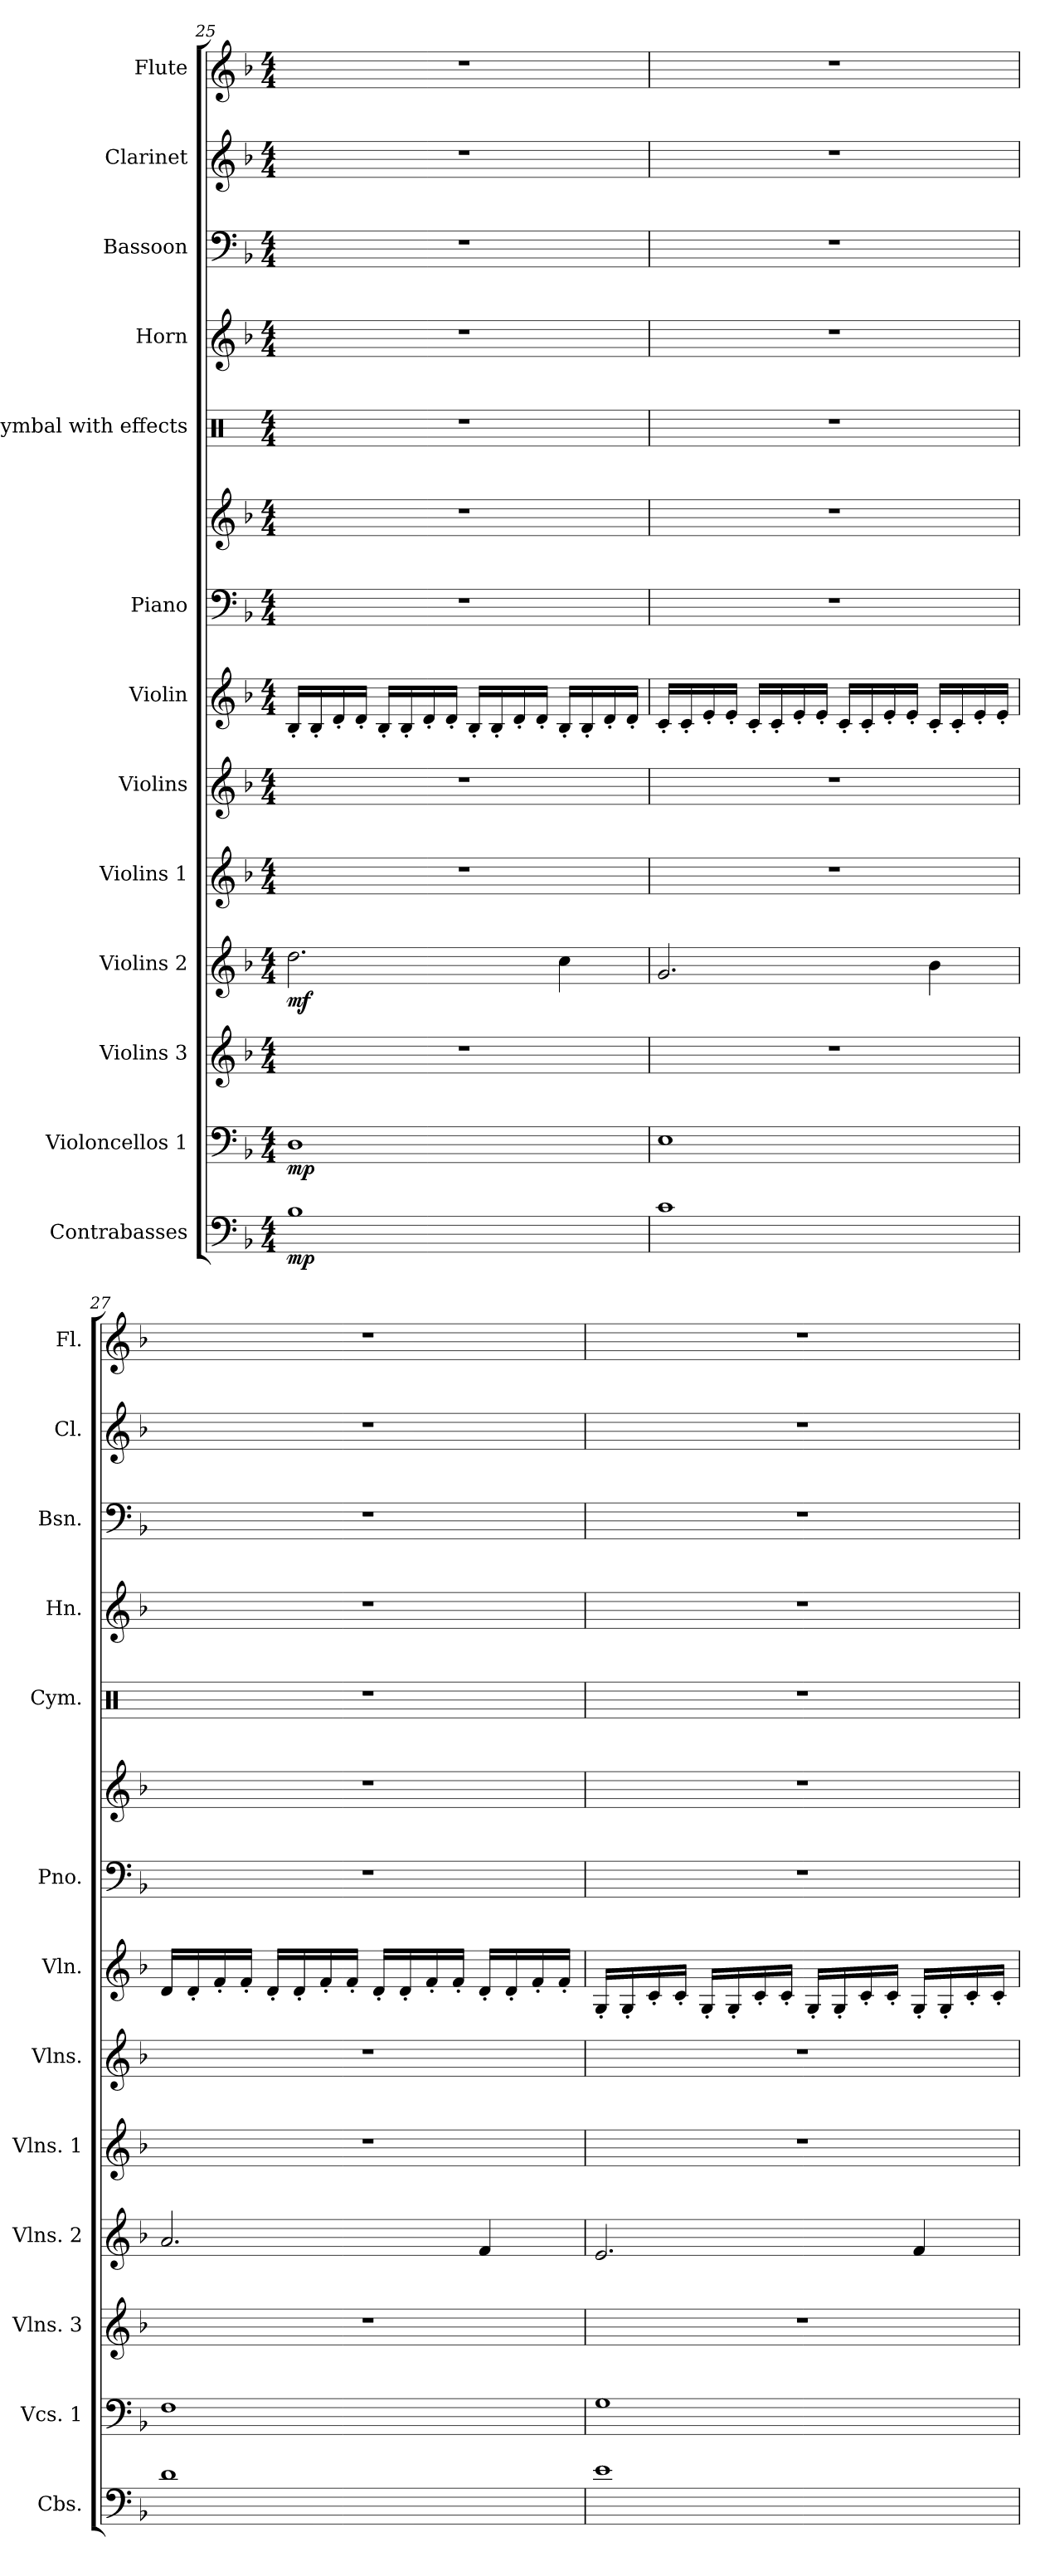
**kern	**dynam	**kern	**dynam	**kern	**kern	**dynam	**kern	**kern	**kern	**kern	**kern	**kern	**kern	**kern	**kern	**kern
*part13	*part13	*part12	*part12	*part11	*part10	*part10	*part9	*part8	*part7	*part6	*part6	*part5	*part4	*part3	*part2	*part1
*staff14	*staff14	*staff13	*staff13	*staff12	*staff11	*staff11	*staff10	*staff9	*staff8	*staff7	*staff6	*staff5	*staff4	*staff3	*staff2	*staff1
*I"Contrabasses	*	*I"Violoncellos 1	*	*I"Violins 3	*I"Violins 2	*	*I"Violins 1	*I"Violins	*I"Violin	*I"Piano	*	*I"Cymbal with effects	*I"Horn	*I"Bassoon	*I"Clarinet	*I"Flute
*I'Cbs.	*	*I'Vcs. 1	*	*I'Vlns. 3	*I'Vlns. 2	*	*I'Vlns. 1	*I'Vlns.	*I'Vln.	*I'Pno.	*	*I'Cym.	*I'Hn.	*I'Bsn.	*I'Cl.	*I'Fl.
!!LO:LB:g=z
*clefF4	*	*clefF4	*	*clefG2	*clefG2	*	*clefG2	*clefG2	*clefG2	*clefF4	*clefG2	*clefX	*clefG2	*clefF4	*clefG2	*clefG2
*ITrd7c12	*	*	*	*	*	*	*	*	*	*	*	*	*ITrd4c7	*	*ITrd1c2	*
*k[b-]	*	*k[b-]	*	*k[b-]	*k[b-]	*	*k[b-]	*k[b-]	*k[b-]	*k[b-]	*k[b-]	*k[]	*k[b-e-]	*k[b-]	*k[b-e-a-]	*k[b-]
*M4/4	*	*M4/4	*	*M4/4	*M4/4	*	*M4/4	*M4/4	*M4/4	*M4/4	*M4/4	*M4/4	*M4/4	*M4/4	*M4/4	*M4/4
=25	=25	=25	=25	=25	=25	=25	=25	=25	=25	=25	=25	=25	=25	=25	=25	=25
!	!LO:DY:b	!	!LO:DY:b	!	!	!LO:DY:b	!	!	!	!	!	!	!	!	!	!
1BB-	mp	1D	mp	1r	2.dd\	mf	1r	1r	16B-'/LL	1r	1r	1r	1r	1r	1r	1r
.	.	.	.	.	.	.	.	.	16B-'/	.	.	.	.	.	.	.
.	.	.	.	.	.	.	.	.	16d'/	.	.	.	.	.	.	.
.	.	.	.	.	.	.	.	.	16d'/JJ	.	.	.	.	.	.	.
.	.	.	.	.	.	.	.	.	16B-'/LL	.	.	.	.	.	.	.
.	.	.	.	.	.	.	.	.	16B-'/	.	.	.	.	.	.	.
.	.	.	.	.	.	.	.	.	16d'/	.	.	.	.	.	.	.
.	.	.	.	.	.	.	.	.	16d'/JJ	.	.	.	.	.	.	.
.	.	.	.	.	.	.	.	.	16B-'/LL	.	.	.	.	.	.	.
.	.	.	.	.	.	.	.	.	16B-'/	.	.	.	.	.	.	.
.	.	.	.	.	.	.	.	.	16d'/	.	.	.	.	.	.	.
.	.	.	.	.	.	.	.	.	16d'/JJ	.	.	.	.	.	.	.
.	.	.	.	.	4cc\	.	.	.	16B-'/LL	.	.	.	.	.	.	.
.	.	.	.	.	.	.	.	.	16B-'/	.	.	.	.	.	.	.
.	.	.	.	.	.	.	.	.	16d'/	.	.	.	.	.	.	.
.	.	.	.	.	.	.	.	.	16d'/JJ	.	.	.	.	.	.	.
=26	=26	=26	=26	=26	=26	=26	=26	=26	=26	=26	=26	=26	=26	=26	=26	=26
1C	.	1E	.	1r	2.g/	.	1r	1r	16c'/LL	1r	1r	1r	1r	1r	1r	1r
.	.	.	.	.	.	.	.	.	16c'/	.	.	.	.	.	.	.
.	.	.	.	.	.	.	.	.	16e'/	.	.	.	.	.	.	.
.	.	.	.	.	.	.	.	.	16e'/JJ	.	.	.	.	.	.	.
.	.	.	.	.	.	.	.	.	16c'/LL	.	.	.	.	.	.	.
.	.	.	.	.	.	.	.	.	16c'/	.	.	.	.	.	.	.
.	.	.	.	.	.	.	.	.	16e'/	.	.	.	.	.	.	.
.	.	.	.	.	.	.	.	.	16e'/JJ	.	.	.	.	.	.	.
.	.	.	.	.	.	.	.	.	16c'/LL	.	.	.	.	.	.	.
.	.	.	.	.	.	.	.	.	16c'/	.	.	.	.	.	.	.
.	.	.	.	.	.	.	.	.	16e'/	.	.	.	.	.	.	.
.	.	.	.	.	.	.	.	.	16e'/JJ	.	.	.	.	.	.	.
.	.	.	.	.	4b-\	.	.	.	16c'/LL	.	.	.	.	.	.	.
.	.	.	.	.	.	.	.	.	16c'/	.	.	.	.	.	.	.
.	.	.	.	.	.	.	.	.	16e'/	.	.	.	.	.	.	.
.	.	.	.	.	.	.	.	.	16e'/JJ	.	.	.	.	.	.	.
=27	=27	=27	=27	=27	=27	=27	=27	=27	=27	=27	=27	=27	=27	=27	=27	=27
1D	.	1F	.	1r	2.a/	.	1r	1r	16d/LL	1r	1r	1r	1r	1r	1r	1r
.	.	.	.	.	.	.	.	.	16d'/	.	.	.	.	.	.	.
.	.	.	.	.	.	.	.	.	16f'/	.	.	.	.	.	.	.
.	.	.	.	.	.	.	.	.	16f'/JJ	.	.	.	.	.	.	.
.	.	.	.	.	.	.	.	.	16d'/LL	.	.	.	.	.	.	.
.	.	.	.	.	.	.	.	.	16d'/	.	.	.	.	.	.	.
.	.	.	.	.	.	.	.	.	16f'/	.	.	.	.	.	.	.
.	.	.	.	.	.	.	.	.	16f'/JJ	.	.	.	.	.	.	.
.	.	.	.	.	.	.	.	.	16d'/LL	.	.	.	.	.	.	.
.	.	.	.	.	.	.	.	.	16d'/	.	.	.	.	.	.	.
.	.	.	.	.	.	.	.	.	16f'/	.	.	.	.	.	.	.
.	.	.	.	.	.	.	.	.	16f'/JJ	.	.	.	.	.	.	.
.	.	.	.	.	4f/	.	.	.	16d'/LL	.	.	.	.	.	.	.
.	.	.	.	.	.	.	.	.	16d'/	.	.	.	.	.	.	.
.	.	.	.	.	.	.	.	.	16f'/	.	.	.	.	.	.	.
.	.	.	.	.	.	.	.	.	16f'/JJ	.	.	.	.	.	.	.
=28	=28	=28	=28	=28	=28	=28	=28	=28	=28	=28	=28	=28	=28	=28	=28	=28
1E	.	1G	.	1r	2.e/	.	1r	1r	16G'/LL	1r	1r	1r	1r	1r	1r	1r
.	.	.	.	.	.	.	.	.	16G'/	.	.	.	.	.	.	.
.	.	.	.	.	.	.	.	.	16c'/	.	.	.	.	.	.	.
.	.	.	.	.	.	.	.	.	16c'/JJ	.	.	.	.	.	.	.
.	.	.	.	.	.	.	.	.	16G'/LL	.	.	.	.	.	.	.
.	.	.	.	.	.	.	.	.	16G'/	.	.	.	.	.	.	.
.	.	.	.	.	.	.	.	.	16c'/	.	.	.	.	.	.	.
.	.	.	.	.	.	.	.	.	16c'/JJ	.	.	.	.	.	.	.
.	.	.	.	.	.	.	.	.	16G'/LL	.	.	.	.	.	.	.
.	.	.	.	.	.	.	.	.	16G'/	.	.	.	.	.	.	.
.	.	.	.	.	.	.	.	.	16c'/	.	.	.	.	.	.	.
.	.	.	.	.	.	.	.	.	16c'/JJ	.	.	.	.	.	.	.
.	.	.	.	.	4f/	.	.	.	16G'/LL	.	.	.	.	.	.	.
.	.	.	.	.	.	.	.	.	16G'/	.	.	.	.	.	.	.
.	.	.	.	.	.	.	.	.	16c'/	.	.	.	.	.	.	.
.	.	.	.	.	.	.	.	.	16c'/JJ	.	.	.	.	.	.	.
=	=	=	=	=	=	=	=	=	=	=	=	=	=	=	=	=
*-	*-	*-	*-	*-	*-	*-	*-	*-	*-	*-	*-	*-	*-	*-	*-	*-
